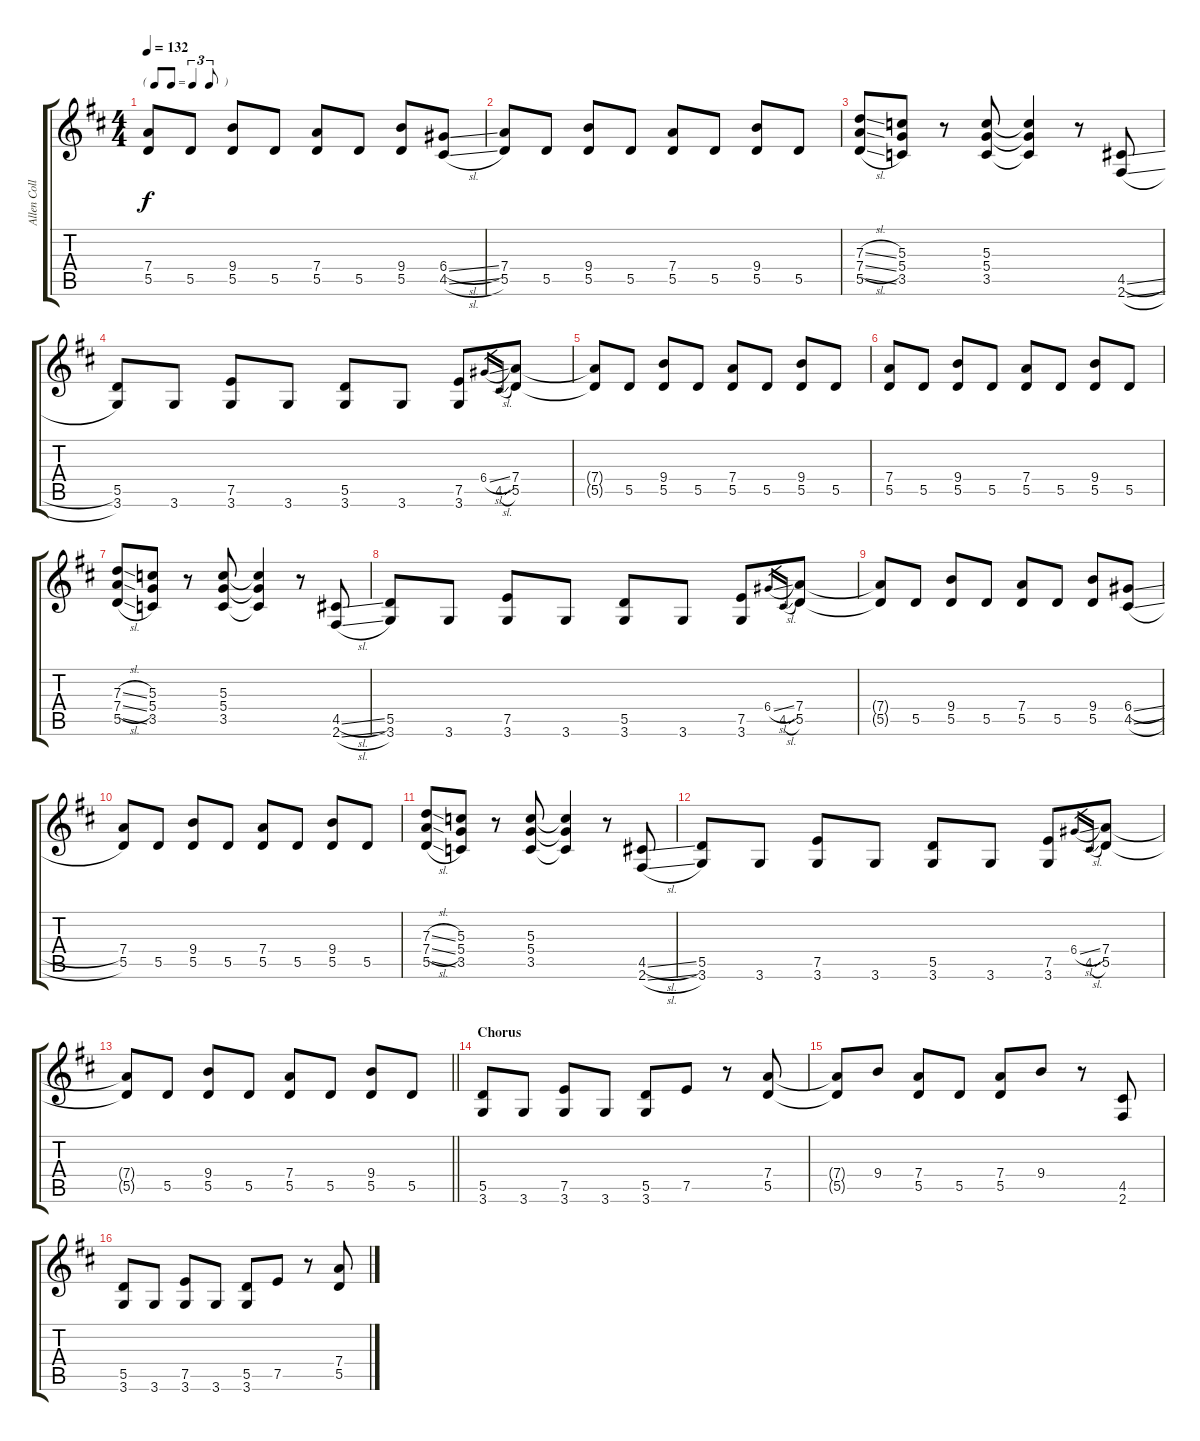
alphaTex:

\track ("Allen Collins - Rhythm Guitar" "Allen Coll") {instrument electricguitarmuted}
\staff {score tabs}
\tuning (E4 B3 G3 D3 A2 E2) {hide}
\ts (4 4)
\tf triplet8th
\tempo 132
\clef g2
\ks d
(7.4{t} 5.5{t}).8{dy f} 5.5.8 (9.4 5.5).8 5.5.8 (7.4 5.5).8 5.5.8 (9.4 5.5).8 (6.4{sl} 4.5{sl}).8 |
(7.4 5.5).8 5.5.8 (9.4 5.5).8 5.5.8 (7.4 5.5).8 5.5.8 (9.4 5.5).8 5.5.8 |
(7.3{sl} 7.4{sl} 5.5{sl}).8 (5.3 5.4 3.5).8 r.8 (5.3 5.4 3.5).8 (5.3{t} 5.4{t} 3.5{t}).4 r.8 (4.5{sl} 2.6{sl}).8 |
(5.5 3.6).8 3.6.8 (7.5 3.6).8 3.6.8 (5.5 3.6).8 3.6.8 (7.5 3.6).8 6.4{sl}.16{gr} 4.5{sl}.16{gr} (7.4 5.5).8 |
(7.4{t} 5.5{t}).8 5.5.8 (9.4 5.5).8 5.5.8 (7.4 5.5).8 5.5.8 (9.4 5.5).8 5.5.8 |
(7.4 5.5).8 5.5.8 (9.4 5.5).8 5.5.8 (7.4 5.5).8 5.5.8 (9.4 5.5).8 5.5.8 |
(7.3{sl} 7.4{sl} 5.5{sl}).8 (5.3 5.4 3.5).8 r.8 (5.3 5.4 3.5).8 (5.3{t} 5.4{t} 3.5{t}).4 r.8 (4.5{sl} 2.6{sl}).8 |
(5.5 3.6).8 3.6.8 (7.5 3.6).8 3.6.8 (5.5 3.6).8 3.6.8 (7.5 3.6).8 6.4{sl}.16{gr} 4.5{sl}.16{gr} (7.4 5.5).8 |
(7.4{t} 5.5{t}).8 5.5.8 (9.4 5.5).8 5.5.8 (7.4 5.5).8 5.5.8 (9.4 5.5).8 (6.4{sl} 4.5{sl}).8 |
(7.4 5.5).8 5.5.8 (9.4 5.5).8 5.5.8 (7.4 5.5).8 5.5.8 (9.4 5.5).8 5.5.8 |
(7.3{sl} 7.4{sl} 5.5{sl}).8 (5.3 5.4 3.5).8 r.8 (5.3 5.4 3.5).8 (5.3{t} 5.4{t} 3.5{t}).4 r.8 (4.5{sl} 2.6{sl}).8 |
(5.5 3.6).8 3.6.8 (7.5 3.6).8 3.6.8 (5.5 3.6).8 3.6.8 (7.5 3.6).8 6.4{sl}.16{gr} 4.5{sl}.16{gr} (7.4 5.5).8 |
\barLineRight lightlight
(7.4{t} 5.5{t}).8 5.5.8 (9.4 5.5).8 5.5.8 (7.4 5.5).8 5.5.8 (9.4 5.5).8 5.5.8 |
\section ("" "Chorus")
(5.5 3.6).8 3.6.8 (7.5 3.6).8 3.6.8 (5.5 3.6).8 7.5.8 r.8 (7.4 5.5).8 |
(7.4{t} 5.5{t}).8 9.4.8 (7.4 5.5).8 5.5.8 (7.4 5.5).8 9.4.8 r.8 (4.5 2.6).8 |
(5.5 3.6).8 3.6.8 (7.5 3.6).8 3.6.8 (5.5 3.6).8 7.5.8 r.8 (7.4 5.5).8
